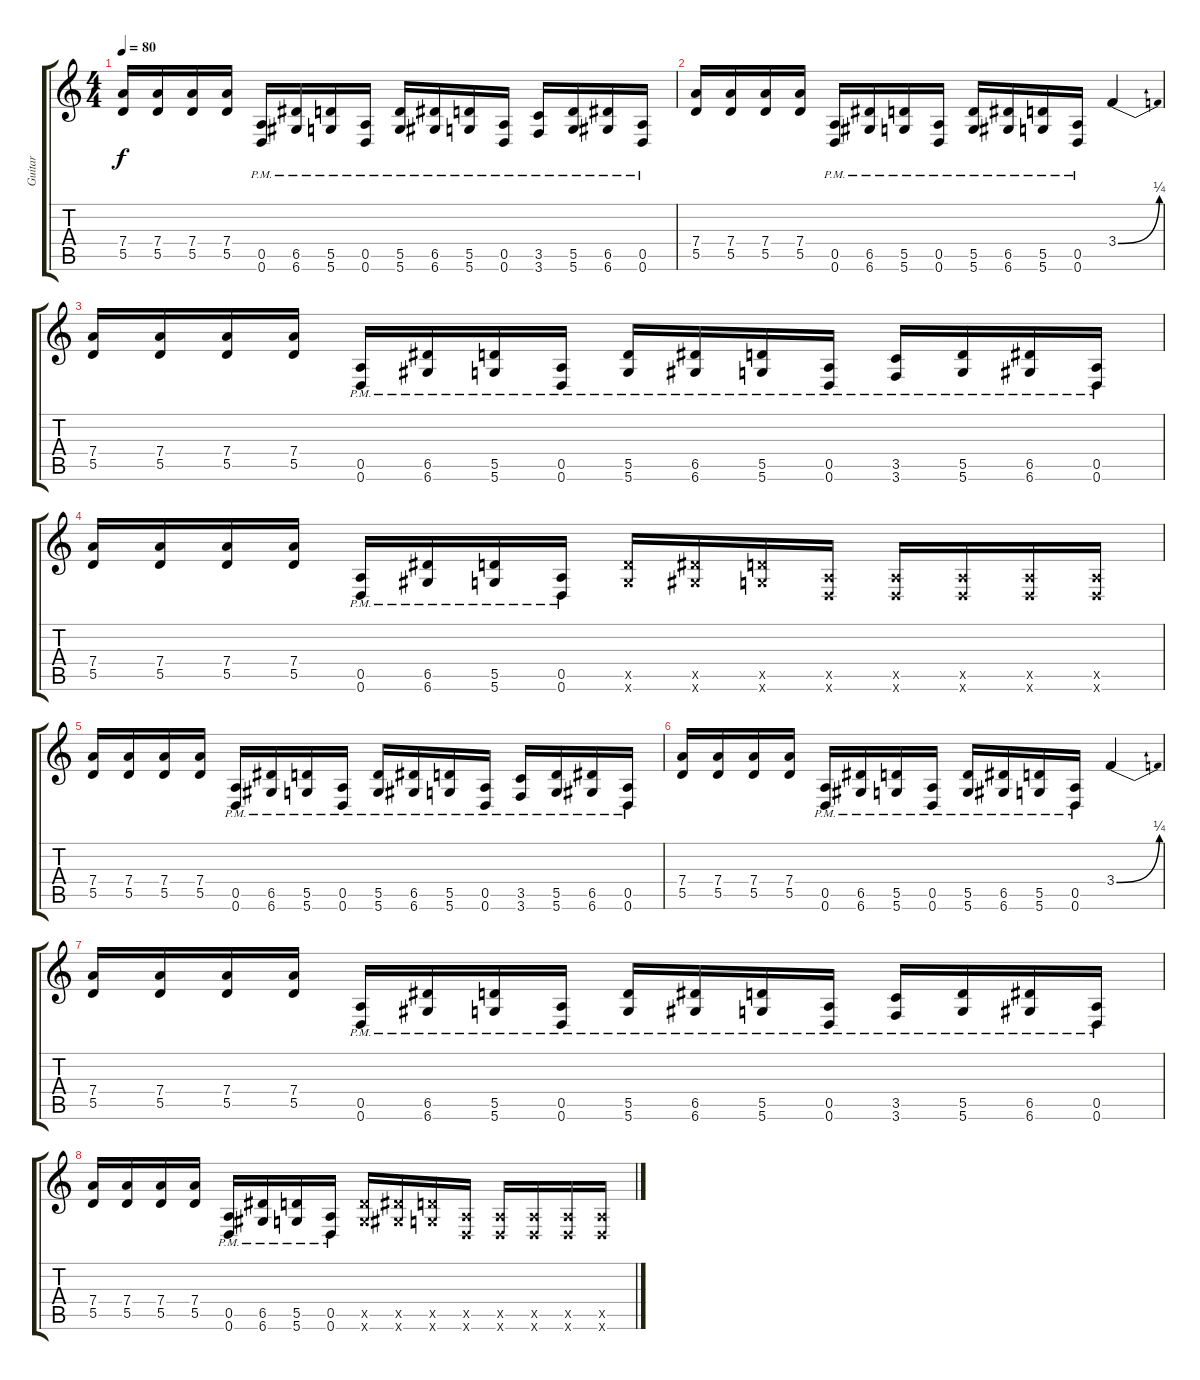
\track ("Guitar" "Guitar") {instrument distortionguitar}
\staff {score tabs}
\tuning (E4 B3 G3 D3 A2 D2) {hide}
\ts (4 4)
\tempo 80
\clef g2
\ks c
(7.4 5.5).16{dy f instrument distortionguitar} (7.4 5.5).16 (7.4 5.5).16 (7.4 5.5).16 (0.5{pm} 0.6{pm}).16 (6.5{pm} 6.6{pm}).16 (5.5{pm} 5.6{pm}).16 (0.5{pm} 0.6{pm}).16 (5.5{pm} 5.6{pm}).16 (6.5{pm} 6.6{pm}).16 (5.5{pm} 5.6{pm}).16 (0.5{pm} 0.6{pm}).16 (3.5{pm} 3.6{pm}).16 (5.5{pm} 5.6{pm}).16 (6.5{pm} 6.6{pm}).16 (0.5{pm} 0.6{pm}).16 |
(7.4 5.5).16 (7.4 5.5).16 (7.4 5.5).16 (7.4 5.5).16 (0.5{pm} 0.6{pm}).16 (6.5{pm} 6.6{pm}).16 (5.5{pm} 5.6{pm}).16 (0.5{pm} 0.6{pm}).16 (5.5{pm} 5.6{pm}).16 (6.5{pm} 6.6{pm}).16 (5.5{pm} 5.6{pm}).16 (0.5{pm} 0.6{pm}).16 3.4{be (bend 0 0 60 1)}.4 |
(7.4 5.5).16 (7.4 5.5).16 (7.4 5.5).16 (7.4 5.5).16 (0.5{pm} 0.6{pm}).16 (6.5{pm} 6.6{pm}).16 (5.5{pm} 5.6{pm}).16 (0.5{pm} 0.6{pm}).16 (5.5{pm} 5.6{pm}).16 (6.5{pm} 6.6{pm}).16 (5.5{pm} 5.6{pm}).16 (0.5{pm} 0.6{pm}).16 (3.5{pm} 3.6{pm}).16 (5.5{pm} 5.6{pm}).16 (6.5{pm} 6.6{pm}).16 (0.5{pm} 0.6{pm}).16 |
(7.4 5.5).16 (7.4 5.5).16 (7.4 5.5).16 (7.4 5.5).16 (0.5{pm} 0.6{pm}).16 (6.5{pm} 6.6{pm}).16 (5.5{pm} 5.6{pm}).16 (0.5{pm} 0.6{pm}).16 (5.5{x} 5.6{x}).16 (6.5{x} 6.6{x}).16 (5.5{x} 5.6{x}).16 (0.5{x} 0.6{x}).16 (0.5{x} 0.6{x}).16 (0.5{x} 0.6{x}).16 (0.5{x} 0.6{x}).16 (0.5{x} 0.6{x}).16 |
(7.4 5.5).16 (7.4 5.5).16 (7.4 5.5).16 (7.4 5.5).16 (0.5{pm} 0.6{pm}).16 (6.5{pm} 6.6{pm}).16 (5.5{pm} 5.6{pm}).16 (0.5{pm} 0.6{pm}).16 (5.5{pm} 5.6{pm}).16 (6.5{pm} 6.6{pm}).16 (5.5{pm} 5.6{pm}).16 (0.5{pm} 0.6{pm}).16 (3.5{pm} 3.6{pm}).16 (5.5{pm} 5.6{pm}).16 (6.5{pm} 6.6{pm}).16 (0.5{pm} 0.6{pm}).16 |
(7.4 5.5).16 (7.4 5.5).16 (7.4 5.5).16 (7.4 5.5).16 (0.5{pm} 0.6{pm}).16 (6.5{pm} 6.6{pm}).16 (5.5{pm} 5.6{pm}).16 (0.5{pm} 0.6{pm}).16 (5.5{pm} 5.6{pm}).16 (6.5{pm} 6.6{pm}).16 (5.5{pm} 5.6{pm}).16 (0.5{pm} 0.6{pm}).16 3.4{be (bend 0 0 60 1)}.4 |
(7.4 5.5).16 (7.4 5.5).16 (7.4 5.5).16 (7.4 5.5).16 (0.5{pm} 0.6{pm}).16 (6.5{pm} 6.6{pm}).16 (5.5{pm} 5.6{pm}).16 (0.5{pm} 0.6{pm}).16 (5.5{pm} 5.6{pm}).16 (6.5{pm} 6.6{pm}).16 (5.5{pm} 5.6{pm}).16 (0.5{pm} 0.6{pm}).16 (3.5{pm} 3.6{pm}).16 (5.5{pm} 5.6{pm}).16 (6.5{pm} 6.6{pm}).16 (0.5{pm} 0.6{pm}).16 |
(7.4 5.5).16 (7.4 5.5).16 (7.4 5.5).16 (7.4 5.5).16 (0.5{pm} 0.6{pm}).16 (6.5{pm} 6.6{pm}).16 (5.5{pm} 5.6{pm}).16 (0.5{pm} 0.6{pm}).16 (5.5{x} 5.6{x}).16 (6.5{x} 6.6{x}).16 (5.5{x} 5.6{x}).16 (0.5{x} 0.6{x}).16 (0.5{x} 0.6{x}).16 (0.5{x} 0.6{x}).16 (0.5{x} 0.6{x}).16 (0.5{x} 0.6{x}).16
